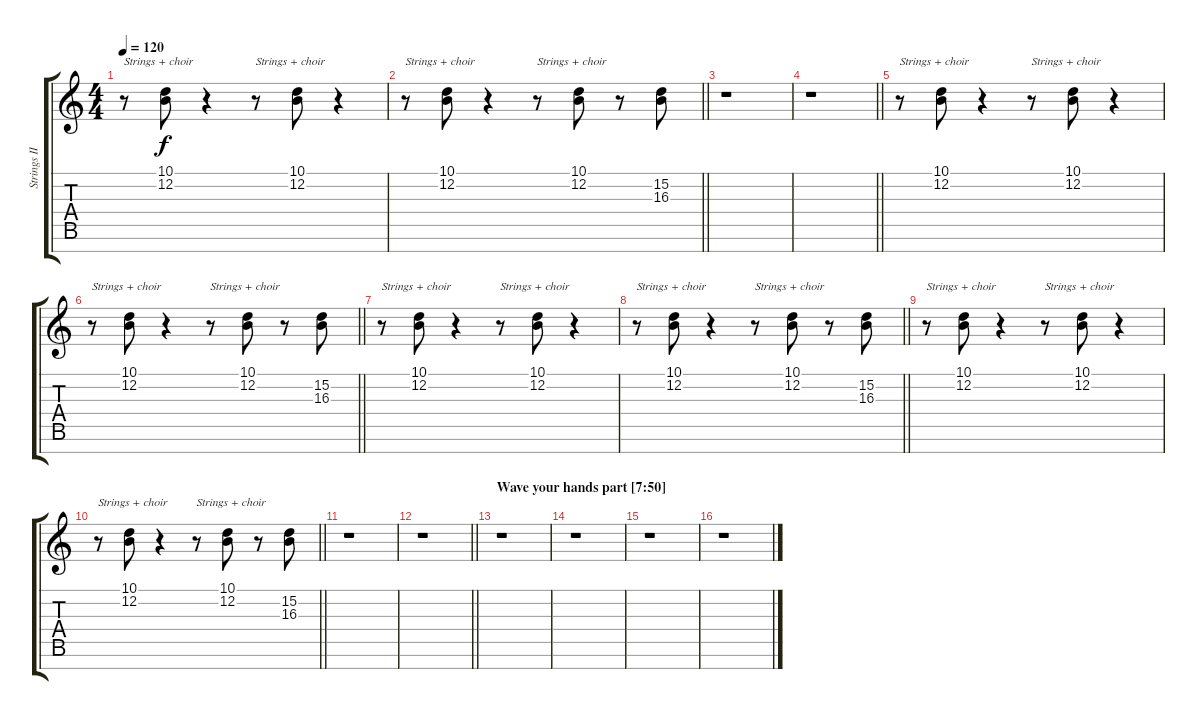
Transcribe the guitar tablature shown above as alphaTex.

\track ("Strings II" "Strings II") {instrument stringensemble1}
\staff {score tabs}
\tuning (E4 B3 G3 D3 A2 E2 B1) {hide}
\ts (4 4)
\tempo 120
\clef g2
\ks c
r.8{txt "Strings + choir" dy f} (10.1 12.2).8 r.4 r.8{txt "Strings + choir"} (10.1 12.2).8 r.4 |
\barLineRight lightlight
r.8{txt "Strings + choir"} (10.1 12.2).8 r.4 r.8{txt "Strings + choir"} (10.1 12.2).8 r.8 (15.2 16.3).8 |
r.1 |
\barLineRight lightlight
r.1 |
r.8{txt "Strings + choir"} (10.1 12.2).8 r.4 r.8{txt "Strings + choir"} (10.1 12.2).8 r.4 |
\barLineRight lightlight
r.8{txt "Strings + choir"} (10.1 12.2).8 r.4 r.8{txt "Strings + choir"} (10.1 12.2).8 r.8 (15.2 16.3).8 |
r.8{txt "Strings + choir"} (10.1 12.2).8 r.4 r.8{txt "Strings + choir"} (10.1 12.2).8 r.4 |
\barLineRight lightlight
r.8{txt "Strings + choir"} (10.1 12.2).8 r.4 r.8{txt "Strings + choir"} (10.1 12.2).8 r.8 (15.2 16.3).8 |
r.8{txt "Strings + choir"} (10.1 12.2).8 r.4 r.8{txt "Strings + choir"} (10.1 12.2).8 r.4 |
\barLineRight lightlight
r.8{txt "Strings + choir"} (10.1 12.2).8 r.4 r.8{txt "Strings + choir"} (10.1 12.2).8 r.8 (15.2 16.3).8 |
r.1 |
\barLineRight lightlight
r.1 |
\section ("" "Wave your hands part [7:50]")
r.1 |
r.1 |
r.1 |
r.1
